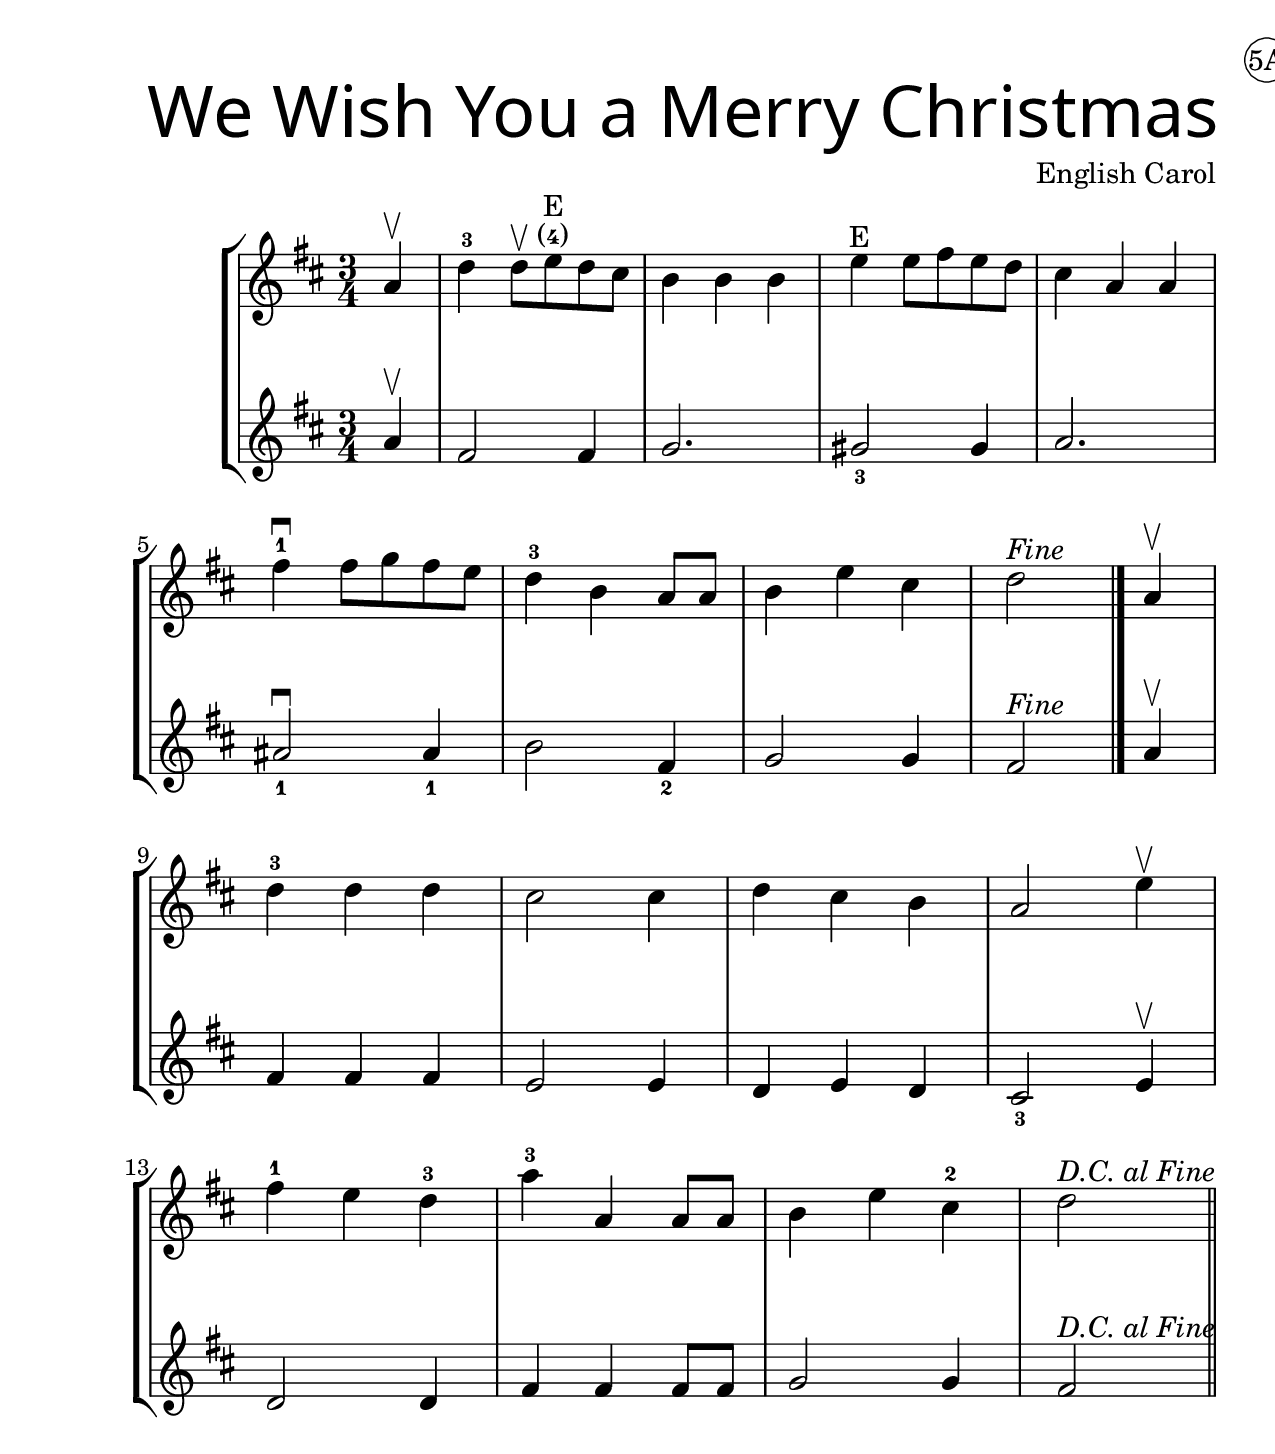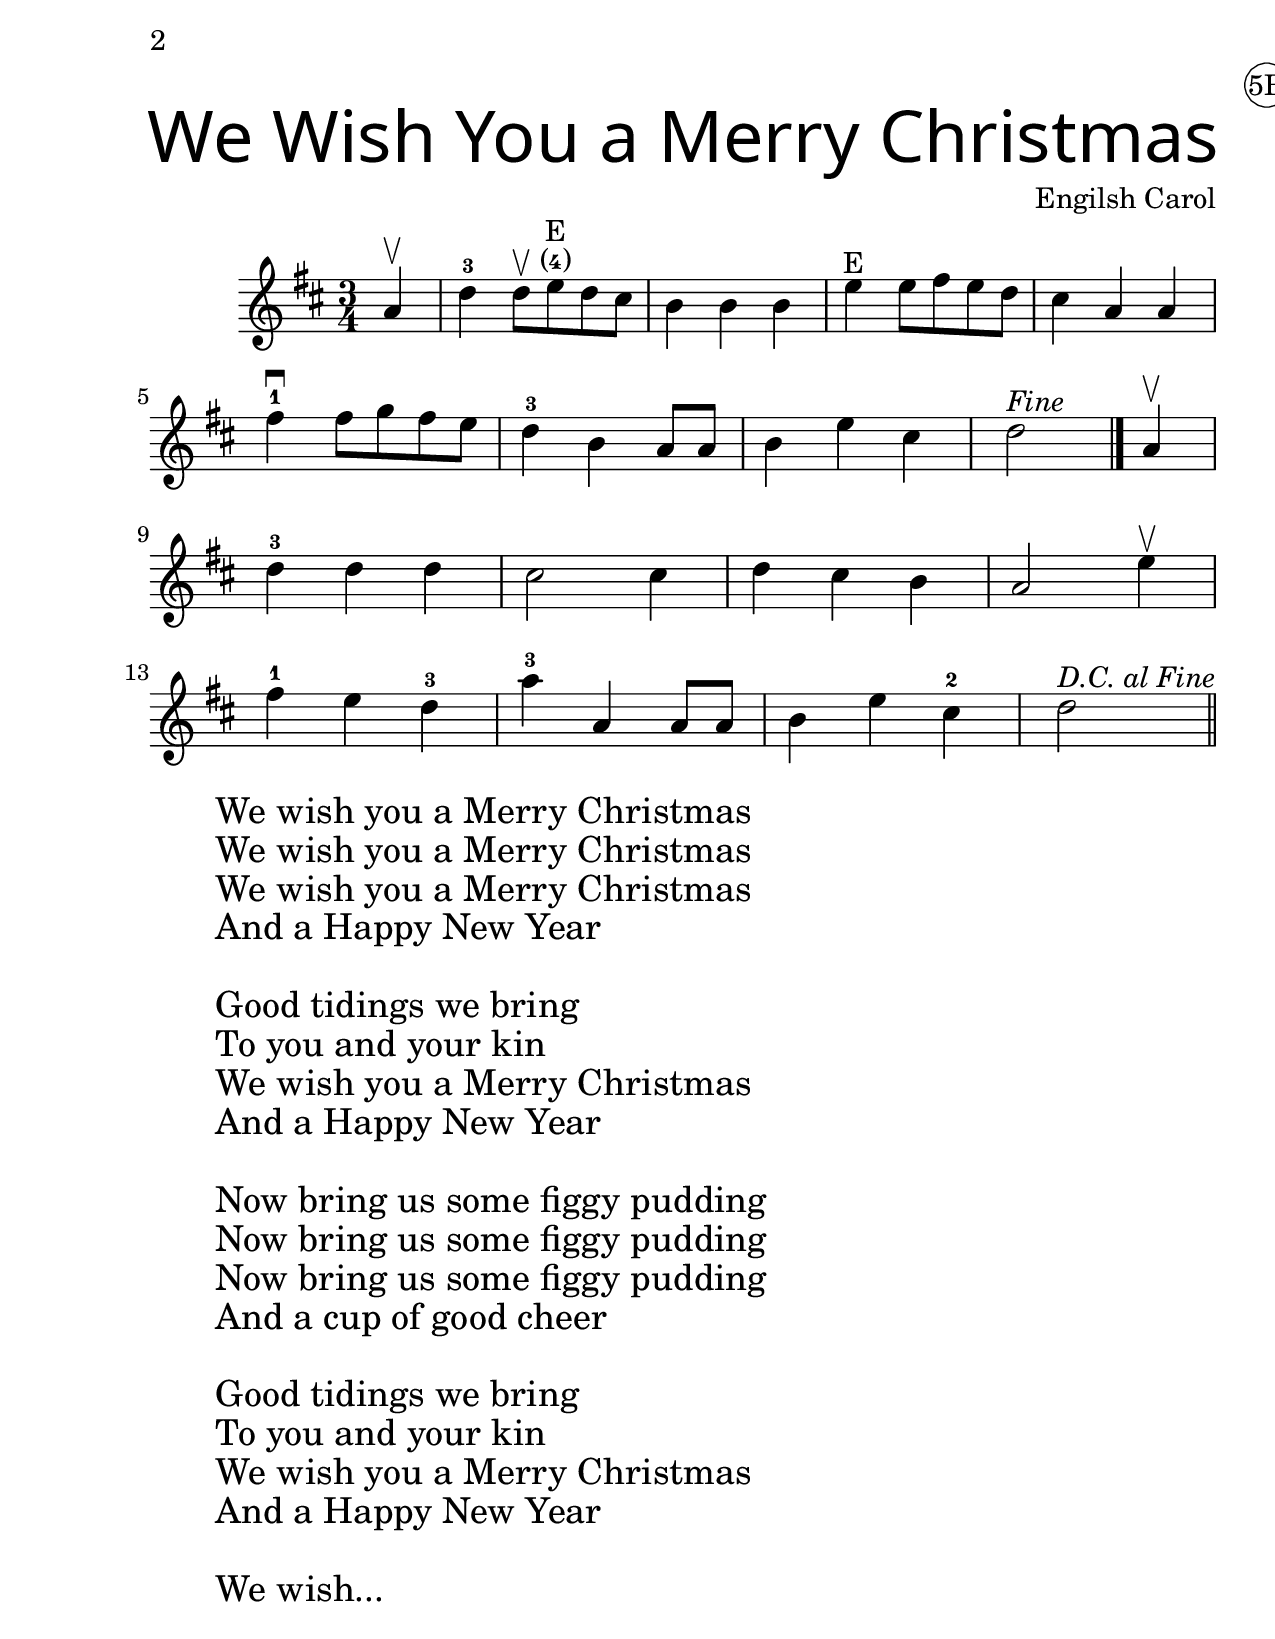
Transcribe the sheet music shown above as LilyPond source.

\version "2.19.40"
\language "english"
\paper {
  #(set-paper-size "letter")
  left-margin = 1.0\in
}
#(set-global-staff-size 25)


first = \relative a' {
  \set Score.markFormatter = #format-mark-box-barnumbers
  \time 3/4
  \key d \major

  \partial 4
  a4\upbow |
  d-3 d8\upbow e\finger "(4)"\finger E d cs |
  b4 b b |
  e4\finger"E" e8 fs e d |
  cs4 a a |
  \break

  fs'\downbow-1 fs8 g fs e |
  d4-3 b a8 a |
  b4 e cs |
  d2^\markup { \italic Fine }
  \bar "|."
  \partial 4
  a4\upbow |
  \break

  d4-3 d d |
  cs2 cs4 |
  d4 cs b |
  a2 e'4\upbow |
  \break

  fs4-1 e d-3 |
  a'-3 a, a8 a8 |
  b4 e cs-2 |
  d2^\markup { \italic "D.C. al Fine" }
  \bar"||"
}

second = \relative a' {
  \set Score.markFormatter = #format-mark-box-barnumbers
  \time 3/4
  \key d \major

  \partial 4
  a4\upbow |
  fs2 fs4 |
  g2. |
  gs2_3 gs4 |
  a2. |
  \break

  as2_1\downbow as4_1 |
  b2 fs4_2 |
  g2 g4 |
  fs2^\markup { \italic "Fine" } \bar "|." \partial 4  a4\upbow
  \break

  fs4 fs fs |
  e2 e4 |
  d4 e d |
  cs2_3 e4\upbow |
  \break

  d2 d4 |
  fs4 fs fs8 fs8 |
  g2 g4 |
  fs2^\markup { \italic "D.C. al Fine" }
}

\bookpart {
  \header {
    title = \markup {
      \override #'(font-name . "SantasSleighFull")
      \override #'(font-size . 8)
      { "We Wish You a Merry Christmas" }
    }
    dedication = \markup { \huge \hspace #90 \circle "5A" }
    instrument = ""
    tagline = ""
    composer = "English Carol"
  }

  \score {
    \new StaffGroup <<
      \new Staff \with {
        \override VerticalAxisGroup.staff-staff-spacing = #'((basic-distance . 12))
      } {
        \first
      }
      \new Staff {
        \second
      }
    >>
  }
}

\bookpart {
  \header {
    title = \markup {
      \override #'(font-name . "SantasSleighFull")
      \override #'(font-size . 8)
      { "We Wish You a Merry Christmas" }
    }
    dedication = \markup { \huge \hspace #90 \circle "5B" }
    instrument = ""
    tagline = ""
    composer = "Engilsh Carol"
  }
  \score {
    \new Staff \with {
      \override VerticalAxisGroup.staff-staff-spacing = #'((basic-distance . 12))
    } {
      \first
    }
  }
  \markup {
    \hspace #5
    \column {
      \huge {
        \line { "We wish you a Merry Christmas" }
        \line { "We wish you a Merry Christmas" }
        \line { "We wish you a Merry Christmas" }
        \line { "And a Happy New Year" }
        \line { "\n" }
        \line { "Good tidings we bring" }
        \line { "To you and your kin" }
        \line { "We wish you a Merry Christmas" }
        \line { "And a Happy New Year" }
        \line { "\n" }
        \line { "Now bring us some figgy pudding" }
        \line { "Now bring us some figgy pudding" }
        \line { "Now bring us some figgy pudding" }
        \line { "And a cup of good cheer" }
        \line { "\n" }
        \line { "Good tidings we bring" }
        \line { "To you and your kin" }
        \line { "We wish you a Merry Christmas" }
        \line { "And a Happy New Year" }
        \line { "\n" }
        \line { "We wish..."}

      }
    }
  }
}
